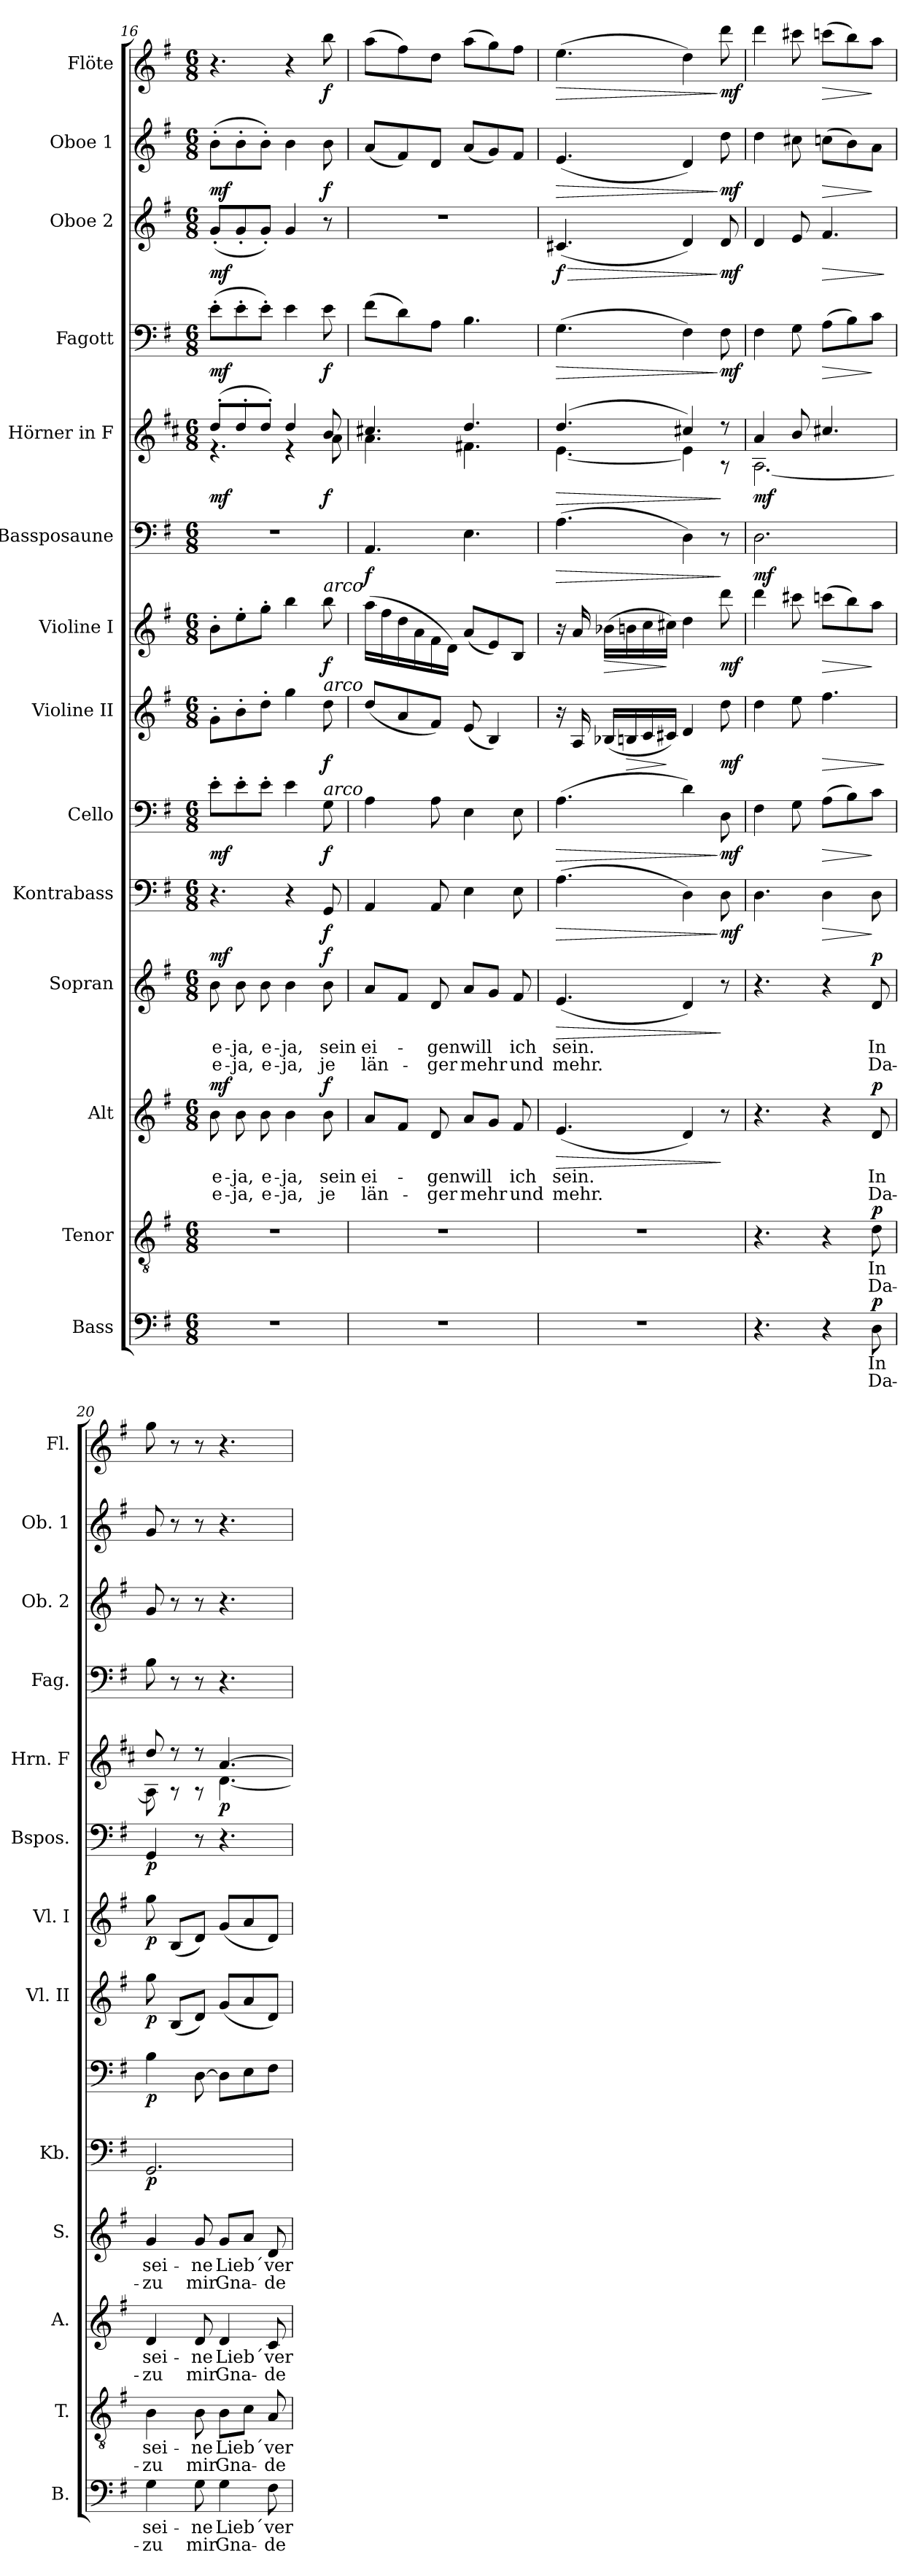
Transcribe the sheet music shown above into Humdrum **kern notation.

**kern	**text	**text	**dynam	**kern	**text	**text	**dynam	**kern	**text	**text	**dynam	**kern	**text	**text	**dynam	**kern	**dynam	**kern	**dynam	**kern	**dynam	**kern	**dynam	**kern	**dynam	**kern	**dynam	**kern	**dynam	**kern	**dynam	**kern	**dynam	**kern	**dynam
*part14	*part14	*part14	*part14	*part13	*part13	*part13	*part13	*part12	*part12	*part12	*part12	*part11	*part11	*part11	*part11	*part10	*part10	*part9	*part9	*part8	*part8	*part7	*part7	*part6	*part6	*part5	*part5	*part4	*part4	*part3	*part3	*part2	*part2	*part1	*part1
*staff14	*staff14	*staff14	*staff14	*staff13	*staff13	*staff13	*staff13	*staff12	*staff12	*staff12	*staff12	*staff11	*staff11	*staff11	*staff11	*staff10	*staff10	*staff9	*staff9	*staff8	*staff8	*staff7	*staff7	*staff6	*staff6	*staff5	*staff5	*staff4	*staff4	*staff3	*staff3	*staff2	*staff2	*staff1	*staff1
*I"Bass	*	*	*	*I"Tenor	*	*	*	*I"Alt	*	*	*	*I"Sopran	*	*	*	*I"Kontrabass	*	*I"Cello	*	*I"Violine II	*	*I"Violine I	*	*I"Bassposaune	*	*I"Hörner in F	*	*I"Fagott	*	*I"Oboe 2	*	*I"Oboe 1	*	*I"Flöte	*
*I'B.	*	*	*	*I'T.	*	*	*	*I'A.	*	*	*	*I'S.	*	*	*	*I'Kb.	*	*	*	*I'Vl. II	*	*I'Vl. I	*	*I'Bspos.	*	*I'Hrn. F	*	*I'Fag.	*	*I'Ob. 2	*	*I'Ob. 1	*	*I'Fl.	*
!!LO:PB:g=z
*clefF4	*	*	*	*clefGv2	*	*	*	*clefG2	*	*	*	*clefG2	*	*	*	*clefF4	*	*clefF4	*	*clefG2	*	*clefG2	*	*clefF4	*	*clefG2	*	*clefF4	*	*clefG2	*	*clefG2	*	*clefG2	*
*	*	*	*	*	*	*	*	*	*	*	*	*	*	*	*	*ITrd7c12	*	*	*	*	*	*	*	*	*	*ITrd4c7	*	*	*	*	*	*	*	*	*
*k[f#]	*	*	*	*k[f#]	*	*	*	*k[f#]	*	*	*	*k[f#]	*	*	*	*k[f#]	*	*k[f#]	*	*k[f#]	*	*k[f#]	*	*k[f#]	*	*k[f#]	*	*k[f#]	*	*k[f#]	*	*k[f#]	*	*k[f#]	*
*G:	*	*	*	*G:	*	*	*	*G:	*	*	*	*G:	*	*	*	*G:	*	*G:	*	*G:	*	*G:	*	*G:	*	*G:	*	*G:	*	*G:	*	*G:	*	*G:	*
*M6/8	*	*	*	*M6/8	*	*	*	*M6/8	*	*	*	*M6/8	*	*	*	*M6/8	*	*M6/8	*	*M6/8	*	*M6/8	*	*M6/8	*	*M6/8	*	*M6/8	*	*M6/8	*	*M6/8	*	*M6/8	*
=16	=16	=16	=16	=16	=16	=16	=16	=16	=16	=16	=16	=16	=16	=16	=16	=16	=16	=16	=16	=16	=16	=16	=16	=16	=16	=16	=16	=16	=16	=16	=16	=16	=16	=16	=16
!	!	!	!	!	!	!	!	!	!LO:LY:b	!LO:LY:b	!LO:DY:a	!	!LO:LY:b	!LO:LY:b	!LO:DY:a	!	!	!	!LO:DY:b	!	!	!	!	!	!	!	!LO:DY:b	!	!LO:DY:b	!	!LO:DY:b	!	!LO:DY:b	!	!
*	*	*	*	*	*	*	*	*	*	*	*	*	*	*	*	*	*	*	*	*	*	*	*	*	*	*^	*	*	*	*	*	*	*	*	*
2.r	.	.	.	2.r	.	.	.	8b\	e-	e-	mf	8b\	e-	e-	mf	4.r	.	8e'>\L	mf	8g'>\L	.	8b'>\L	.	2.r	.	(>8g'>/L	4.re	mf	(>8e'>\L	mf	(<8g'</L	mf	(>8b'>\L	mf	4.r	.
!	!	!	!	!	!	!	!	!	!LO:LY:b	!LO:LY:b	!	!	!LO:LY:b	!LO:LY:b	!	!	!	!	!	!	!	!	!	!	!	!	!	!	!	!	!	!	!	!	!	!
.	.	.	.	.	.	.	.	8b\	-ja,	-ja,	.	8b\	-ja,	-ja,	.	.	.	8e'>\	.	8b'>\	.	8ee'>\	.	.	.	8g'>/	.	.	8e'>\	.	8g'</	.	8b'>\	.	.	.
!	!	!	!	!	!	!	!	!	!LO:LY:b	!LO:LY:b	!	!	!LO:LY:b	!LO:LY:b	!	!	!	!	!	!	!	!	!	!	!	!	!	!	!	!	!	!	!	!	!	!
.	.	.	.	.	.	.	.	8b\	e-	e-	.	8b\	e-	e-	.	.	.	8e'>\J	.	8dd'>\J	.	8gg'>\J	.	.	.	8g'>/J)	.	.	8e'>\J)	.	8g'</J)	.	8b'>\J)	.	.	.
!	!	!	!	!	!	!	!	!	!LO:LY:b	!LO:LY:b	!	!	!LO:LY:b	!LO:LY:b	!	!	!	!	!	!	!	!	!	!	!	!	!	!	!	!	!	!	!	!	!	!
.	.	.	.	.	.	.	.	4b\	-ja,	-ja,	.	4b\	-ja,	-ja,	.	4r	.	4e\	.	4gg\	.	4bb\	.	.	.	4g/	4re	.	4e\	.	4g/	.	4b\	.	4r	.
!	!	!	!	!	!	!	!	!	!	!	!	!	!	!	!	!	!	!	!	!	!	!LO:TX:a:i:t=arco	!	!	!	!	!	!	!	!	!	!	!	!	!	!
!	!	!	!	!	!	!	!	!	!	!	!	!	!	!	!	!	!	!	!	!LO:TX:a:i:t=arco	!	!	!	!	!	!	!	!	!	!	!	!	!	!	!	!
!	!	!	!	!	!	!	!	!	!	!	!	!	!	!	!	!	!	!LO:TX:a:i:t=arco	!	!	!	!	!	!	!	!	!	!	!	!	!	!	!	!	!	!
!	!	!	!	!	!	!	!	!	!LO:LY:b	!LO:LY:b	!LO:DY:a	!	!LO:LY:b	!LO:LY:b	!LO:DY:a	!	!LO:DY:b	!	!LO:DY:b	!	!LO:DY:b	!	!LO:DY:b	!	!	!	!	!LO:DY:b	!	!LO:DY:b	!	!	!	!LO:DY:b	!	!LO:DY:b
.	.	.	.	.	.	.	.	8b\	sein	je	f	8b\	sein	je	f	8GGG/	f	8G\	f	8dd\	f	8bb\	f	.	.	8e/	8d\	f	8e\	f	8r	.	8b\	f	8bb\	f
=17	=17	=17	=17	=17	=17	=17	=17	=17	=17	=17	=17	=17	=17	=17	=17	=17	=17	=17	=17	=17	=17	=17	=17	=17	=17	=17	=17	=17	=17	=17	=17	=17	=17	=17	=17	=17
!	!	!	!	!	!	!	!	!	!LO:LY:b	!LO:LY:b	!	!	!LO:LY:b	!LO:LY:b	!	!	!	!	!	!	!	!	!	!	!LO:DY:b	!	!	!	!	!	!	!	!	!	!	!
2.r	.	.	.	2.r	.	.	.	8a/L	ei-	län-	.	8a/L	ei-	län-	.	4AAA/	.	4A\	.	(<8dd/L	.	(>16aa\LL	.	4.AA/	f	4.f#X/	4.d\	.	(>8f#\L	.	2.r	.	(<8a/L	.	(>8aa\L	.
.	.	.	.	.	.	.	.	.	.	.	.	.	.	.	.	.	.	.	.	.	.	16ff#\	.	.	.	.	.	.	.	.	.	.	.	.	.	.
.	.	.	.	.	.	.	.	8f#/J	.	.	.	8f#/J	.	.	.	.	.	.	.	8a/	.	16dd\	.	.	.	.	.	.	8d\)	.	.	.	8f#/)	.	8ff#\)	.
.	.	.	.	.	.	.	.	.	.	.	.	.	.	.	.	.	.	.	.	.	.	16a\	.	.	.	.	.	.	.	.	.	.	.	.	.	.
!	!	!	!	!	!	!	!	!	!LO:LY:b	!LO:LY:b	!	!	!LO:LY:b	!LO:LY:b	!	!	!	!	!	!	!	!	!	!	!	!	!	!	!	!	!	!	!	!	!	!
.	.	.	.	.	.	.	.	8d/	-gen	-ger	.	8d/	-gen	-ger	.	8AAA/	.	8A\	.	8f#/J)	.	16f#\	.	.	.	.	.	.	8A\J	.	.	.	8d/J	.	8dd\J	.
.	.	.	.	.	.	.	.	.	.	.	.	.	.	.	.	.	.	.	.	.	.	16d\JJ)	.	.	.	.	.	.	.	.	.	.	.	.	.	.
!	!	!	!	!	!	!	!	!	!LO:LY:b	!LO:LY:b	!	!	!LO:LY:b	!LO:LY:b	!	!	!	!	!	!	!	!	!	!	!	!	!	!	!	!	!	!	!	!	!	!
.	.	.	.	.	.	.	.	8a/L	will	mehr	.	8a/L	will	mehr	.	4EE\	.	4E\	.	(<8e/	.	(<8a/L	.	4.E\	.	4.g/	4.Bn\	.	4.B\	.	.	.	(<8a/L	.	(>8aa\L	.
.	.	.	.	.	.	.	.	8g/J	.	.	.	8g/J	.	.	.	.	.	.	.	4B/)	.	8e/)	.	.	.	.	.	.	.	.	.	.	8g/)	.	8gg\)	.
!	!	!	!	!	!	!	!	!	!LO:LY:b	!LO:LY:b	!	!	!LO:LY:b	!LO:LY:b	!	!	!	!	!	!	!	!	!	!	!	!	!	!	!	!	!	!	!	!	!	!
.	.	.	.	.	.	.	.	8f#/	ich	und	.	8f#/	ich	und	.	8EE\	.	8E\	.	.	.	8B/J	.	.	.	.	.	.	.	.	.	.	8f#/J	.	8ff#\J	.
=18	=18	=18	=18	=18	=18	=18	=18	=18	=18	=18	=18	=18	=18	=18	=18	=18	=18	=18	=18	=18	=18	=18	=18	=18	=18	=18	=18	=18	=18	=18	=18	=18	=18	=18	=18	=18
!	!	!	!	!	!	!	!	!	!LO:LY:b	!LO:LY:b	!LO:HP:b	!	!LO:LY:b	!LO:LY:b	!LO:HP:b	!	!LO:HP:b	!	!LO:HP:b	!	!	!	!	!	!LO:HP:b	!	!	!LO:HP:b	!	!LO:HP:b	!	!LO:HP:b	!	!LO:HP:b	!	!LO:HP:b
!	!	!	!	!	!	!	!	!	!	!	!	!	!	!	!	!	!	!	!	!	!	!	!	!	!	!	!	!	!	!	!	!LO:DY:n=1:b	!	!	!	!
2.r	.	.	.	2.r	.	.	.	(<4.e/	sein.	mehr.	>	(<4.e/	sein.	mehr.	>	(>4.AA\	>	(>4.A\	>	16r	.	16r	.	(>4.A\	>	(4.g/	[<4.A\	>	(>4.G\	>	(<4.c#X/	> f	(<4.e/	>	(>4.ee\	>
.	.	.	.	.	.	.	.	.	.	.	.	.	.	.	.	.	.	.	.	16A/	.	16a/	.	.	.	.	.	.	.	.	.	.	.	.	.	.
!	!	!	!	!	!	!	!	!	!	!	!	!	!	!	!	!	!	!	!	!	!	!	!LO:HP:b	!	!	!	!	!	!	!	!	!	!	!	!	!
.	.	.	.	.	.	.	.	.	.	.	.	.	.	.	.	.	.	.	.	(<16B-X/LL	.	(>16b-X\LL	>	.	.	.	.	.	.	.	.	.	.	.	.	.
!	!	!	!	!	!	!	!	!	!	!	!	!	!	!	!	!	!	!	!	!	!LO:HP:b	!	!	!	!	!	!	!	!	!	!	!	!	!	!	!
.	.	.	.	.	.	.	.	.	.	.	.	.	.	.	.	.	.	.	.	16Bn/	>	16bn\	.	.	.	.	.	.	.	.	.	.	.	.	.	.
.	.	.	.	.	.	.	.	.	.	.	.	.	.	.	.	.	.	.	.	16c/	.	16cc\	.	.	.	.	.	.	.	.	.	.	.	.	.	.
.	.	.	.	.	.	.	.	.	.	.	.	.	.	.	.	.	.	.	.	16c#X/JJ)	]	16cc#X\JJ)	]	.	.	.	.	.	.	.	.	.	.	.	.	.
.	.	.	.	.	.	.	.	4d/)	.	.	.	4d/)	.	.	.	4DD\)	.	4d\)	.	4d/	.	4dd\	.	4D\)	.	4f#X/)	4A\]	.	4F#\)	.	4d/)	.	4d/)	.	4dd\)	.
!	!	!	!	!	!	!	!	!	!	!	!	!	!	!	!	!	!LO:DY:n=1:b	!	!LO:DY:n=1:b	!	!LO:DY:b	!	!LO:DY:b	!	!	!	!	!	!	!LO:DY:n=1:b	!	!LO:DY:n=2:b	!	!LO:DY:n=1:b	!	!LO:DY:n=1:b
.	.	.	.	.	.	.	.	8r	.	.	]	8r	.	.	]	8DD\	] mf	8D\	] mf	8dd\	mf	8ddd\	mf	8r	]	8r	8r	]	8F#\	] mf	8d/	] mf	8dd\	] mf	8ddd\	] mf
=19	=19	=19	=19	=19	=19	=19	=19	=19	=19	=19	=19	=19	=19	=19	=19	=19	=19	=19	=19	=19	=19	=19	=19	=19	=19	=19	=19	=19	=19	=19	=19	=19	=19	=19	=19	=19
!	!	!	!	!	!	!	!	!	!	!	!	!	!	!	!	!	!	!	!	!	!	!	!	!	!LO:DY:b	!	!	!LO:DY:b	!	!	!	!	!	!	!	!
4.r	.	.	.	4.r	.	.	.	4.r	.	.	.	4.r	.	.	.	4.DD\	.	4F#\	.	4dd\	.	4ddd\	.	2.D\	mf	4d/	[<2.D\	mf	4F#\	.	4d/	.	4dd\	.	4ddd\	.
.	.	.	.	.	.	.	.	.	.	.	.	.	.	.	.	.	.	8G\	.	8ee\	.	8ccc#X\	.	.	.	8e/	.	.	8G\	.	8e/	.	8cc#X\	.	8ccc#X\	.
!	!	!	!	!	!	!	!	!	!	!	!	!	!	!	!	!	!LO:HP:b	!	!LO:HP:b	!	!LO:HP:b	!	!LO:HP:b	!	!	!	!	!	!	!LO:HP:b	!	!LO:HP:b	!	!LO:HP:b	!	!LO:HP:b
4r	.	.	.	4r	.	.	.	4r	.	.	.	4r	.	.	.	4DD\	>	(>8A\L	>	4.ff#\	>	(>8cccn\L	>	.	.	4.f#X/	.	.	(>8A\L	>	4.f#/	>	(>8ccn\L	>	(>8cccn\L	>
.	.	.	.	.	.	.	.	.	.	.	.	.	.	.	.	.	.	8B\)	.	.	.	8bb\)	.	.	.	.	.	.	8B\)	.	.	.	8b\)	.	8bb\)	.
!	!LO:LY:b	!LO:LY:b	!LO:DY:a	!	!LO:LY:b	!LO:LY:b	!LO:DY:a	!	!LO:LY:b	!LO:LY:b	!LO:DY:a	!	!LO:LY:b	!LO:LY:b	!LO:DY:a	!	!	!	!	!	!	!	!	!	!	!	!	!	!	!	!	!	!	!	!	!
8D\	In	Da-	p	8d\	In	Da-	p	8d/	In	Da-	p	8d/	In	Da-	p	8DD\	]	8c\J	]	.	.	8aa\J	]	.	.	.	.	.	8c\J	]	.	.	8a\J	]	8aa\J	]
*	*	*	*	*	*	*	*	*	*	*	*	*	*	*	*	*	*	*	*	*	*	*	*	*	*	*v	*v	*	*	*	*	*	*	*	*	*
.	.	.	.	.	.	.	.	.	.	.	.	.	.	.	.	.	.	.	.	.	]	.	.	.	.	.	.	.	.	.	]	.	.	.	.
!!LO:PB:g=z
=20	=20	=20	=20	=20	=20	=20	=20	=20	=20	=20	=20	=20	=20	=20	=20	=20	=20	=20	=20	=20	=20	=20	=20	=20	=20	=20	=20	=20	=20	=20	=20	=20	=20	=20	=20
!	!LO:LY:b	!LO:LY:b	!	!	!LO:LY:b	!LO:LY:b	!	!	!LO:LY:b	!LO:LY:b	!	!	!LO:LY:b	!LO:LY:b	!	!	!LO:DY:b	!	!LO:DY:b	!	!LO:DY:b	!	!LO:DY:b	!	!LO:DY:b	!	!	!	!	!	!	!	!	!	!
*	*	*	*	*	*	*	*	*	*	*	*	*	*	*	*	*	*	*	*	*	*	*	*	*	*	*^	*	*	*	*	*	*	*	*	*
4G\	sei-	-zu	.	4B\	sei-	-zu	.	4d/	sei-	-zu	.	4g/	sei-	-zu	.	2.GGG/	p	4B\	p	8gg\	p	8gg\	p	4GG/	p	8g/	8D\]	.	8B\	.	8g/	.	8g/	.	8gg\	.
.	.	.	.	.	.	.	.	.	.	.	.	.	.	.	.	.	.	.	.	(<8B/L	.	(<8B/L	.	.	.	8r	8r	.	8r	.	8r	.	8r	.	8r	.
!	!LO:LY:b	!LO:LY:b	!	!	!LO:LY:b	!LO:LY:b	!	!	!LO:LY:b	!LO:LY:b	!	!	!LO:LY:b	!LO:LY:b	!	!	!	!	!	!	!	!	!	!	!	!	!	!	!	!	!	!	!	!	!	!
8G\	-ne	mir	.	8B\	-ne	mir	.	8d/	-ne	mir	.	8g/	-ne	mir	.	.	.	[8D\	.	8d/J)	.	8d/J)	.	8r	.	8r	8r	.	8r	.	8r	.	8r	.	8r	.
!	!LO:LY:b	!LO:LY:b	!	!	!LO:LY:b	!LO:LY:b	!	!	!LO:LY:b	!LO:LY:b	!	!	!LO:LY:b	!LO:LY:b	!	!	!	!	!	!	!	!	!	!	!	!	!	!LO:DY:b	!	!	!	!	!	!	!	!
4G\	Lieb´	Gna-	.	8B\L	Lieb´	Gna-	.	4d/	Lieb´	Gna-	.	8g/L	Lieb´	Gna-	.	.	.	8D\L]	.	(<8g/L	.	(<8g/L	.	4.r	.	[>4.d/	[<4.G\	p	4.r	.	4.r	.	4.r	.	4.r	.
.	.	.	.	8c\J	.	.	.	.	.	.	.	8a/J	.	.	.	.	.	8E\	.	8a/	.	8a/	.	.	.	.	.	.	.	.	.	.	.	.	.	.
!	!LO:LY:b	!LO:LY:b	!	!	!LO:LY:b	!LO:LY:b	!	!	!LO:LY:b	!LO:LY:b	!	!	!LO:LY:b	!LO:LY:b	!	!	!	!	!	!	!	!	!	!	!	!	!	!	!	!	!	!	!	!	!	!
8F#\	ver-	-de	.	8A/	ver-	-de	.	8c/	ver-	-de	.	8d/	ver-	-de	.	.	.	8F#\J	.	8d/J)	.	8d/J)	.	.	.	.	.	.	.	.	.	.	.	.	.	.
*	*	*	*	*	*	*	*	*	*	*	*	*	*	*	*	*	*	*	*	*	*	*	*	*	*	*v	*v	*	*	*	*	*	*	*	*	*
=	=	=	=	=	=	=	=	=	=	=	=	=	=	=	=	=	=	=	=	=	=	=	=	=	=	=	=	=	=	=	=	=	=	=	=
*-	*-	*-	*-	*-	*-	*-	*-	*-	*-	*-	*-	*-	*-	*-	*-	*-	*-	*-	*-	*-	*-	*-	*-	*-	*-	*-	*-	*-	*-	*-	*-	*-	*-	*-	*-
